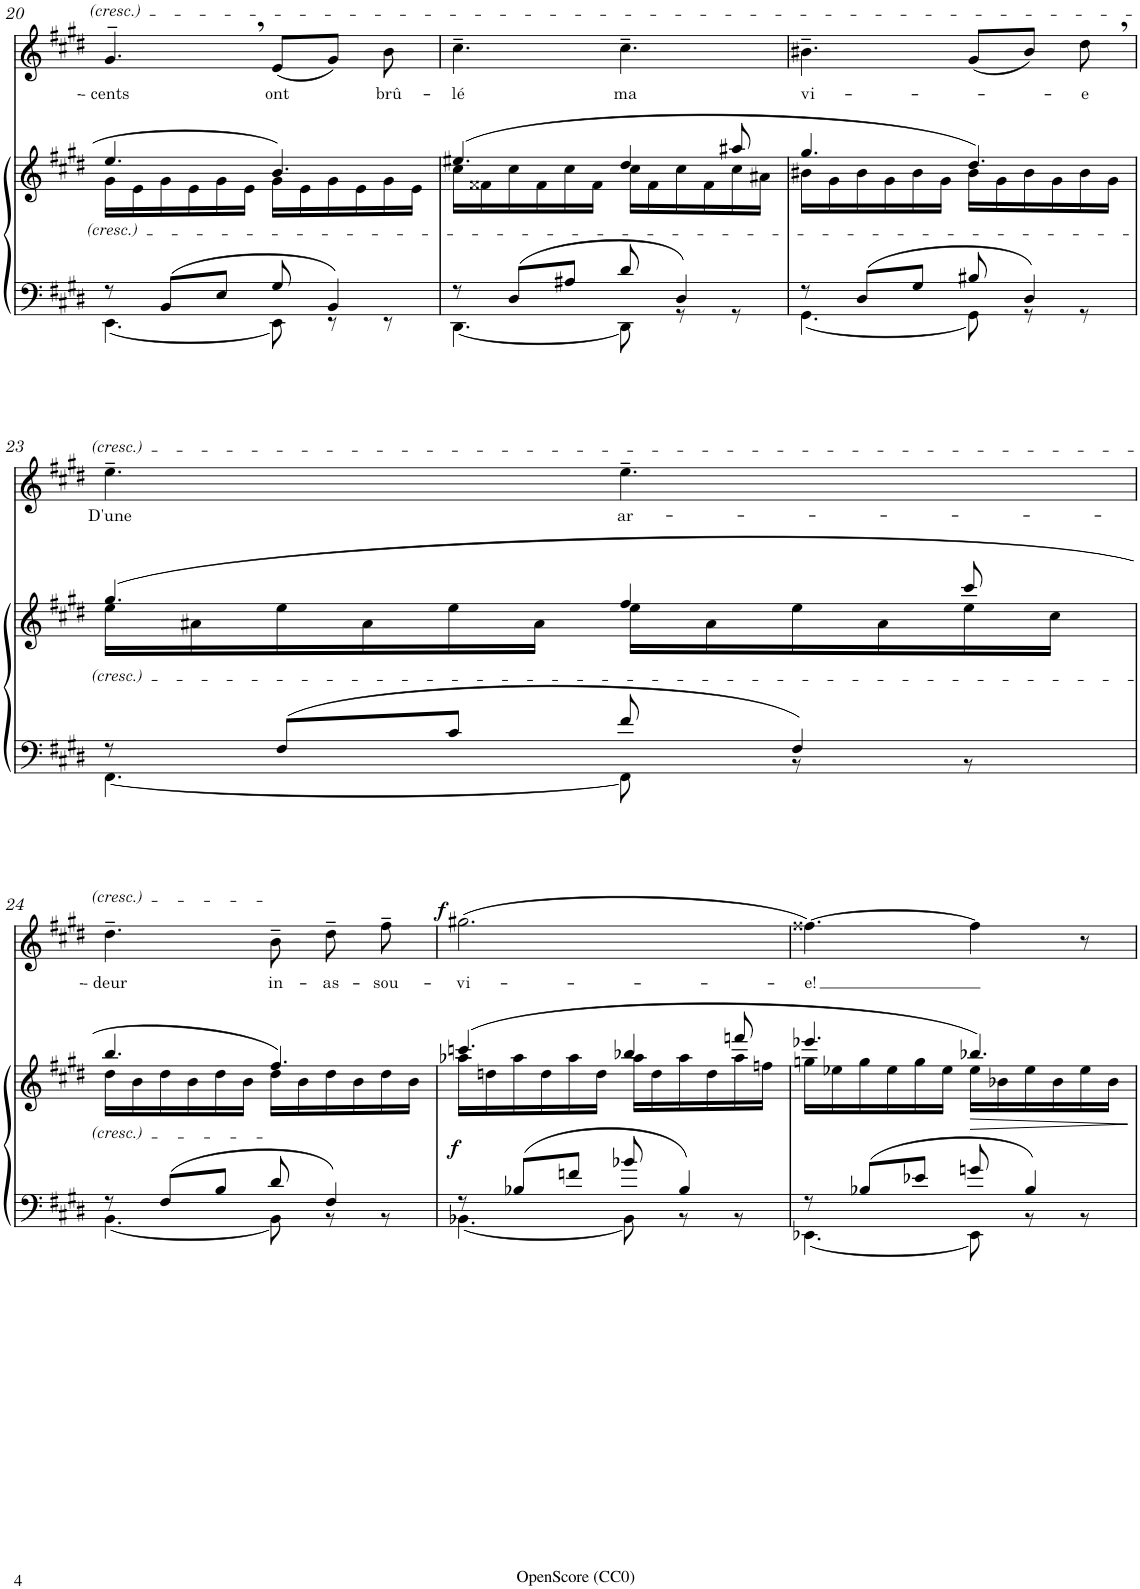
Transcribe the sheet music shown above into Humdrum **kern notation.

**kern	**kern	**dynam	**kern	**text	**dynam
*part2	*part2	*part2	*part1	*part1	*part1
*staff3	*staff2	*staff2/3	*staff1	*staff1	*staff1
*I"Piano	*	*	*I"Chant Voice	*	*
*I'Pno	*	*	*	*	*
!!LO:PB:g=z
*clefF4	*clefG2	*	*clefG2	*	*
*k[f#c#g#d#]	*k[f#c#g#d#]	*	*k[f#c#g#d#]	*	*
*M6/8	*M6/8	*	*M6/8	*	*
=20	=20	=20	=20	=20	=20
*^	*^	*	*	*	*
!	!	!	!	!	!	!LO:LY:b	!
8r	[4.EE\	4.ee/	16g#\LL	.	4.g#~>,/	-- cents	.
.	.	.	16e\	.	.	.	.
8BB/L	.	.	16g#\	.	.	.	.
.	.	.	16e\	.	.	.	.
8E/J	.	.	16g#\	.	.	.	.
.	.	.	16e\JJ	.	.	.	.
!	!	!	!	!	!	!LO:LY:b	!
8G#/	8EE\]	4.b/	16g#\LL	.	(8e/L	ont	.
.	.	.	16e\	.	.	.	.
4BB/	8r	.	16g#\	.	8g#/J)	.	.
.	.	.	16e\	.	.	.	.
!	!	!	!	!	!	!LO:LY:b	!
.	8r	.	16g#\	.	8b\	brû-	.
.	.	.	16e\JJ	.	.	.	.
=21	=21	=21	=21	=21	=21	=21	=21
!	!	!	!	!	!	!LO:LY:b	!
8r	[4.DD#\	(4.ee#X/	16cc#\LL	.	4.cc#~\	-lé	.
.	.	.	16f##X\	.	.	.	.
8D#/L	.	.	16cc#\	.	.	.	.
.	.	.	16f##\	.	.	.	.
8A#X/J	.	.	16cc#\	.	.	.	.
.	.	.	16f##\JJ	.	.	.	.
!	!	!	!	!	!	!LO:LY:b	!
8d#/	8DD#\]	4dd#/	16cc#\LL	.	4.cc#~\	ma	.
.	.	.	16f##\	.	.	.	.
4D#/	8r	.	16cc#\	.	.	.	.
.	.	.	16f##\	.	.	.	.
.	8r	8aa#X/	16cc#\	.	.	.	.
.	.	.	16a#X\JJ	.	.	.	.
=22	=22	=22	=22	=22	=22	=22	=22
!	!	!	!	!	!	!LO:LY:b	!
8r	[4.GG#\	4.gg#/	16b#X\LL	.	4.b#X~\	vi-	.
.	.	.	16g#\	.	.	.	.
8D#/L	.	.	16b#\	.	.	.	.
.	.	.	16g#\	.	.	.	.
8G#/J	.	.	16b#\	.	.	.	.
.	.	.	16g#\JJ	.	.	.	.
8B#X/	8GG#\]	4.dd#/)	16b#\LL	.	(8g#/L	.	.
.	.	.	16g#\	.	.	.	.
4D#/	8r	.	16b#\	.	8b#/J)	.	.
.	.	.	16g#\	.	.	.	.
!	!	!	!	!	!	!LO:LY:b	!
.	8r	.	16b#\	.	8dd#,\	-e	.
.	.	.	16g#\JJ	.	.	.	.
!!LO:LB:g=z
=23	=23	=23	=23	=23	=23	=23	=23
!	!	!	!	!	!	!LO:LY:b	!
8r	[4.FF#\	(4.gg#/	16ee\LL	.	4.ee~\	D'une	.
.	.	.	16a#X\	.	.	.	.
8F#/L	.	.	16ee\	.	.	.	.
.	.	.	16a#\	.	.	.	.
8c#/J	.	.	16ee\	.	.	.	.
.	.	.	16a#\JJ	.	.	.	.
!	!	!	!	!	!	!LO:LY:b	!
8f#/	8FF#\]	4ff#/	16ee\LL	.	4.ee~\	ar-	.
.	.	.	16a#\	.	.	.	.
4F#/	8r	.	16ee\	.	.	.	.
.	.	.	16a#\	.	.	.	.
.	8r	8ccc#/	16ee\	.	.	.	.
.	.	.	16cc#\JJ	.	.	.	.
!!LO:LB:g=z
=24	=24	=24	=24	=24	=24	=24	=24
!	!	!	!	!	!	!LO:LY:b	!
8r	[4.BB\	4.bb/	16dd#\LL	.	4.dd#~>\	-- deur	.
.	.	.	16b\	.	.	.	.
8F#/L	.	.	16dd#\	.	.	.	.
.	.	.	16b\	.	.	.	.
8B/J	.	.	16dd#\	.	.	.	.
.	.	.	16b\JJ	.	.	.	.
!	!	!	!	!	!	!LO:LY:b	!
8d#/	8BB\]	4.ff#/)	16dd#\LL	.	8b~\	in-	.
.	.	.	16b\	.	.	.	.
!	!	!	!	!	!	!LO:LY:b	!
4F#/	8r	.	16dd#\	.	8dd#~\	-as-	.
.	.	.	16b\	.	.	.	.
!	!	!	!	!	!	!LO:LY:b	!
.	8r	.	16dd#\	.	8ff#~\	-sou-	.
.	.	.	16b\JJ	.	.	.	.
=25	=25	=25	=25	=25	=25	=25	=25
!	!	!	!	!LO:DY:b	!	!LO:LY:b	!LO:DY:a
8r	[4.BB-X\	(4.cccn/	16aa-X\LL	f	(2.gg#X\	-vi-	f
.	.	.	16ddn\	.	.	.	.
8B-X/L	.	.	16aa-\	.	.	.	.
.	.	.	16dd\	.	.	.	.
8fn/J	.	.	16aa-\	.	.	.	.
.	.	.	16dd\JJ	.	.	.	.
8b-X/	8BB-\]	4bb-X/	16aa-\LL	.	.	.	.
.	.	.	16dd\	.	.	.	.
4B-/	8r	.	16aa-\	.	.	.	.
.	.	.	16dd\	.	.	.	.
.	8r	8fffn/	16aa-\	.	.	.	.
.	.	.	16ffn\JJ	.	.	.	.
=26	=26	=26	=26	=26	=26	=26	=26
!	!	!	!	!	!	!LO:LY:b	!
8r	[4.EE-X\	4.eee-X/	16ggn\LL	.	[4.ff##X\)	-e!	.
.	.	.	16ee-X\	.	.	.	.
8B-X/L	.	.	16gg\	.	.	.	.
.	.	.	16ee-\	.	.	.	.
8e-X/J	.	.	16gg\	.	.	.	.
.	.	.	16ee-\JJ	.	.	.	.
8gn/	8EE-\]	4.bb-X/)	16ee-\LL	.	4ff##\]	.	.
.	.	.	16b-X\	.	.	.	.
4B-/	8r	.	16ee-\	.	.	.	.
.	.	.	16b-\	.	.	.	.
.	8r	.	16ee-\	.	8r	.	.
.	.	.	16b-\JJ	.	.	.	.
*v	*v	*	*	*	*	*	*
*	*v	*v	*	*	*	*
=	=	=	=	=	=
*-	*-	*-	*-	*-	*-
